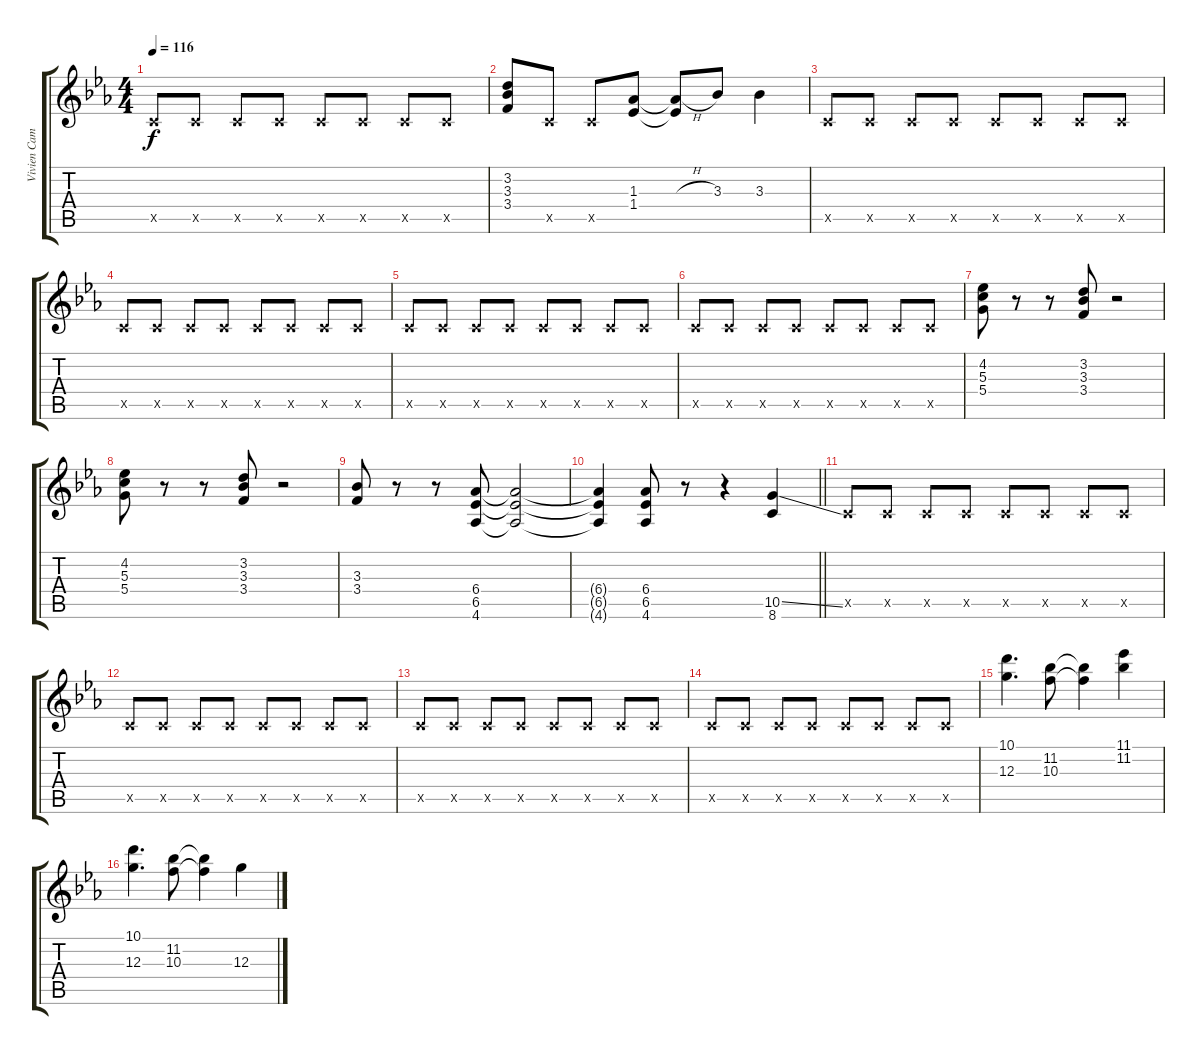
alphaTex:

\track ("Vivien Campbell I" "Vivien Cam") {instrument overdrivenguitar}
\staff {score tabs}
\tuning (E4 B3 G3 D3 A2 E2) {hide}
\ts (4 4)
\tempo 116
\clef g2
\ks eb
3.5{x}.8{dy f} 3.5{x}.8 3.5{x}.8 3.5{x}.8 3.5{x}.8 3.5{x}.8 3.5{x}.8 3.5{x}.8 |
(3.2 3.3 3.4).8 3.5{x}.8 3.5{x}.8 (1.3 1.4).8 (1.3{h t} 1.4{t}).8 3.3.8 3.3.4 |
3.5{x}.8 3.5{x}.8 3.5{x}.8 3.5{x}.8 3.5{x}.8 3.5{x}.8 3.5{x}.8 3.5{x}.8 |
3.5{x}.8 3.5{x}.8 3.5{x}.8 3.5{x}.8 3.5{x}.8 3.5{x}.8 3.5{x}.8 3.5{x}.8 |
3.5{x}.8 3.5{x}.8 3.5{x}.8 3.5{x}.8 3.5{x}.8 3.5{x}.8 3.5{x}.8 3.5{x}.8 |
3.5{x}.8 3.5{x}.8 3.5{x}.8 3.5{x}.8 3.5{x}.8 3.5{x}.8 3.5{x}.8 3.5{x}.8 |
(4.2 5.3 5.4).8 r.8 r.8 (3.2 3.3 3.4).8 r.2 |
(4.2 5.3 5.4).8 r.8 r.8 (3.2 3.3 3.4).8 r.2 |
(3.3 3.4).8 r.8 r.8 (6.4 6.5 4.6).8 (6.4{t} 6.5{t} 4.6{t}).2 |
\barLineRight lightlight
(6.4{t} 6.5{t} 4.6{t}).4 (6.4 6.5 4.6).8 r.8 r.4 (10.5{ss} 8.6).4 |
3.5{x}.8 3.5{x}.8 3.5{x}.8 3.5{x}.8 3.5{x}.8 3.5{x}.8 3.5{x}.8 3.5{x}.8 |
3.5{x}.8 3.5{x}.8 3.5{x}.8 3.5{x}.8 3.5{x}.8 3.5{x}.8 3.5{x}.8 3.5{x}.8 |
3.5{x}.8 3.5{x}.8 3.5{x}.8 3.5{x}.8 3.5{x}.8 3.5{x}.8 3.5{x}.8 3.5{x}.8 |
3.5{x}.8 3.5{x}.8 3.5{x}.8 3.5{x}.8 3.5{x}.8 3.5{x}.8 3.5{x}.8 3.5{x}.8 |
(10.1 12.3).4{d} (11.2 10.3).8 (11.2{t} 10.3{t}).4 (11.1 11.2).4 |
(10.1 12.3).4{d} (11.2 10.3).8 (11.2{t} 10.3{t}).4 12.3.4
